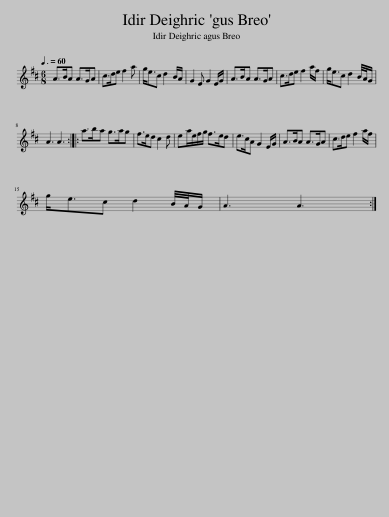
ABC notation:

X:1
L:1/8
Q:3/8=60
M:6/8
I:linebreak $
K:D
V:1 treble
V:1
 A>BA A>GA | c>de f2 a | g<ec d2 B/A/ | G2 E G2 E/G/ | A>BA A>GA | %5
 c>de f2 a/f/ | g<ec d2 B/4A/4G/ |$ A3 A3 :: a>ba g>ag | f>ed c2 d | %10
 ea/e/f/g/ f>ed | e>cA G2 E/G/ | A>BA A>GA | c>de f2 a/f/ |$ g<ec d2 B/4A/4G/ | %15
 A3 A3 :| %16
